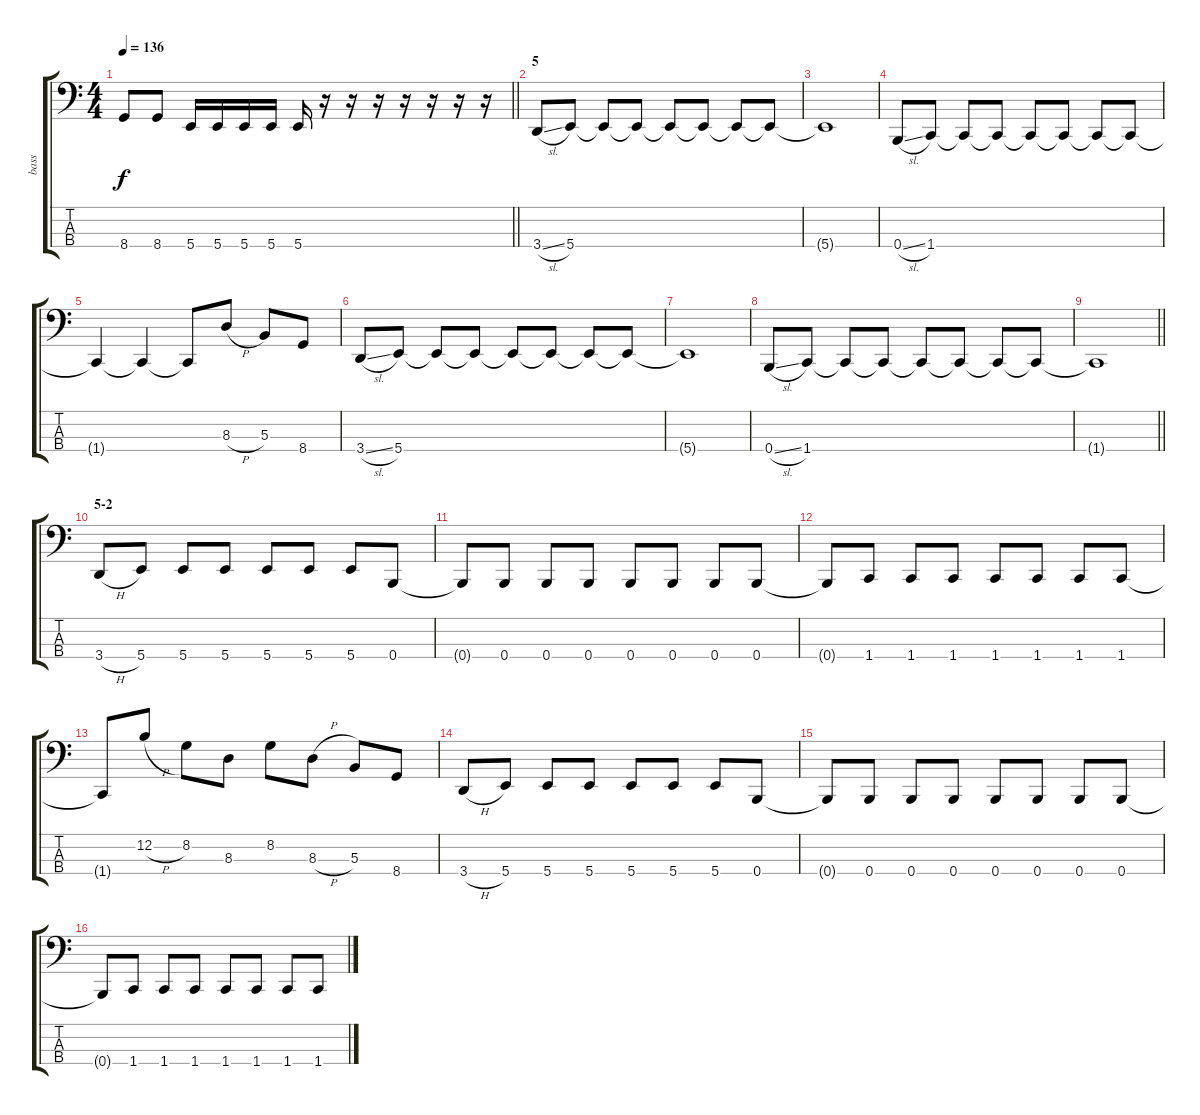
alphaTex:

\track ("bass" "bass") {instrument electricbassfinger}
\staff {score tabs}
\tuning (E2 B1 Gb1 B0) {hide}
\ts (4 4)
\tempo 136
\clef f4
\barLineRight lightlight
\ks c
8.4{t}.8{dy f} 8.4.8 5.4.16 5.4.16 5.4.16 5.4.16 5.4.16 r.16 r.16 r.16 r.16 r.16 r.16 r.16 |
\section ("" "5")
3.4{sl}.8 5.4.8 5.4{t}.8 5.4{t}.8 5.4{t}.8 5.4{t}.8 5.4{t}.8 5.4{t}.8 |
5.4{t}.1 |
0.4{sl}.8 1.4.8 1.4{t}.8 1.4{t}.8 1.4{t}.8 1.4{t}.8 1.4{t}.8 1.4{t}.8 |
1.4{t}.4 1.4{t}.4 1.4{t}.8 8.3{h}.8 5.3.8 8.4.8 |
3.4{sl}.8 5.4.8 5.4{t}.8 5.4{t}.8 5.4{t}.8 5.4{t}.8 5.4{t}.8 5.4{t}.8 |
5.4{t}.1 |
0.4{sl}.8 1.4.8 1.4{t}.8 1.4{t}.8 1.4{t}.8 1.4{t}.8 1.4{t}.8 1.4{t}.8 |
\barLineRight lightlight
1.4{t}.1 |
\section ("" "5-2")
3.4{h}.8 5.4.8 5.4.8 5.4.8 5.4.8 5.4.8 5.4.8 0.4.8 |
0.4{t}.8 0.4.8 0.4.8 0.4.8 0.4.8 0.4.8 0.4.8 0.4.8 |
0.4{t}.8 1.4.8 1.4.8 1.4.8 1.4.8 1.4.8 1.4.8 1.4.8 |
1.4{t}.8 12.2{h}.8 8.2.8 8.3.8 8.2.8 8.3{h}.8 5.3.8 8.4.8 |
3.4{h}.8 5.4.8 5.4.8 5.4.8 5.4.8 5.4.8 5.4.8 0.4.8 |
0.4{t}.8 0.4.8 0.4.8 0.4.8 0.4.8 0.4.8 0.4.8 0.4.8 |
0.4{t}.8 1.4.8 1.4.8 1.4.8 1.4.8 1.4.8 1.4.8 1.4.8
